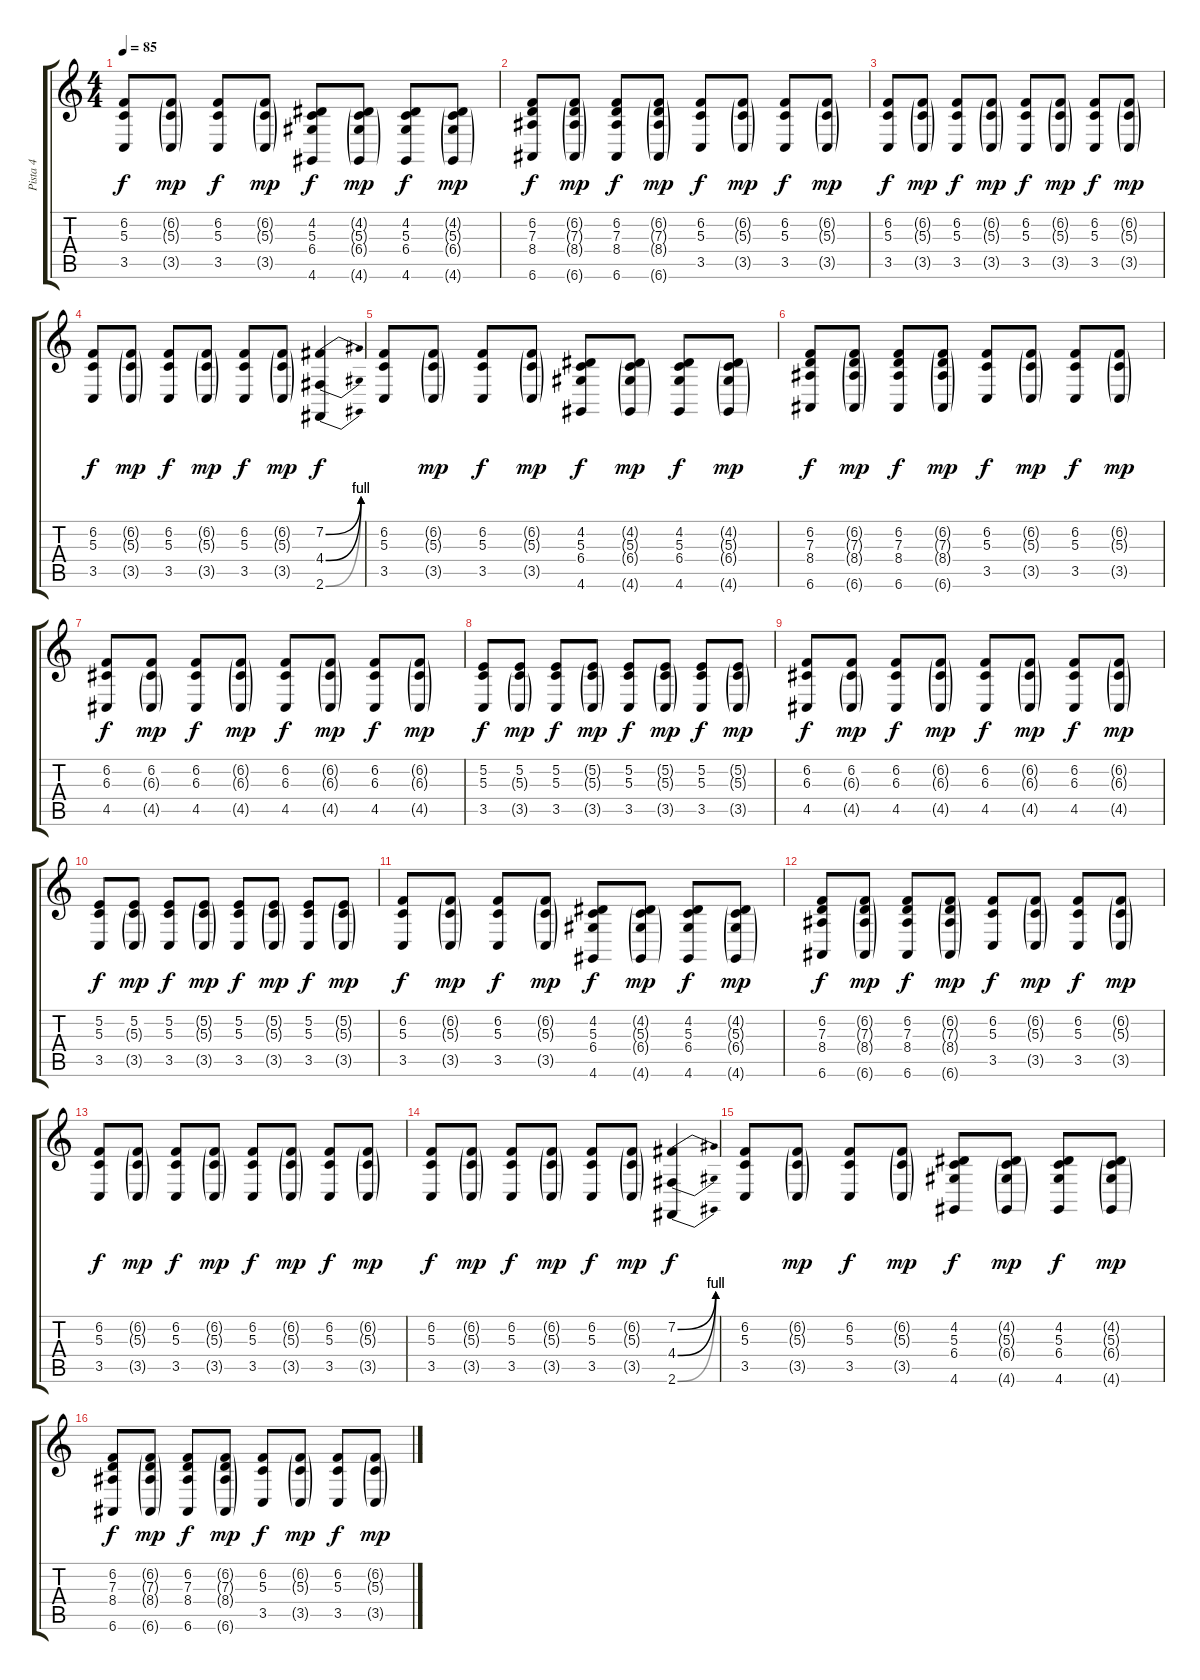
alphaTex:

\track ("Pista 4" "Pista 4") {instrument acousticgrandpiano}
\staff {score tabs}
\tuning (E4 B3 G3 D3 A2 E2) {hide}
\ts (4 4)
\tempo 85
\clef g2
\ks c
(6.2 5.3 3.5).8{dy f} (6.2{g} 5.3{g} 3.5{g}).8{dy mp} (6.2 5.3 3.5).8{dy f} (6.2{g} 5.3{g} 3.5{g}).8{dy mp} (4.2 5.3 6.4 4.6).8{dy f} (4.2{g} 5.3{g} 6.4{g} 4.6{g}).8{dy mp} (4.2 5.3 6.4 4.6).8{dy f} (4.2{g} 5.3{g} 6.4{g} 4.6{g}).8{dy mp} |
(6.2 7.3 8.4 6.6).8{dy f} (6.2{g} 7.3{g} 8.4{g} 6.6{g}).8{dy mp} (6.2 7.3 8.4 6.6).8{dy f} (6.2{g} 7.3{g} 8.4{g} 6.6{g}).8{dy mp} (6.2 5.3 3.5).8{dy f} (6.2{g} 5.3{g} 3.5{g}).8{dy mp} (6.2 5.3 3.5).8{dy f} (6.2{g} 5.3{g} 3.5{g}).8{dy mp} |
(6.2 5.3 3.5).8{dy f} (6.2{g} 5.3{g} 3.5{g}).8{dy mp} (6.2 5.3 3.5).8{dy f} (6.2{g} 5.3{g} 3.5{g}).8{dy mp} (6.2 5.3 3.5).8{dy f} (6.2{g} 5.3{g} 3.5{g}).8{dy mp} (6.2 5.3 3.5).8{dy f} (6.2{g} 5.3{g} 3.5{g}).8{dy mp} |
(6.2 5.3 3.5).8{dy f} (6.2{g} 5.3{g} 3.5{g}).8{dy mp} (6.2 5.3 3.5).8{dy f} (6.2{g} 5.3{g} 3.5{g}).8{dy mp} (6.2 5.3 3.5).8{dy f} (6.2{g} 5.3{g} 3.5{g}).8{dy mp} (7.2{be (bend 0 0 60 4)} 4.4{be (bend 0 0 60 4)} 2.6{be (bend 0 0 60 4)}).4{dy f} |
(6.2 5.3 3.5).8 (6.2{g} 5.3{g} 3.5{g}).8{dy mp} (6.2 5.3 3.5).8{dy f} (6.2{g} 5.3{g} 3.5{g}).8{dy mp} (4.2 5.3 6.4 4.6).8{dy f} (4.2{g} 5.3{g} 6.4{g} 4.6{g}).8{dy mp} (4.2 5.3 6.4 4.6).8{dy f} (4.2{g} 5.3{g} 6.4{g} 4.6{g}).8{dy mp} |
(6.2 7.3 8.4 6.6).8{dy f} (6.2{g} 7.3{g} 8.4{g} 6.6{g}).8{dy mp} (6.2 7.3 8.4 6.6).8{dy f} (6.2{g} 7.3{g} 8.4{g} 6.6{g}).8{dy mp} (6.2 5.3 3.5).8{dy f} (6.2{g} 5.3{g} 3.5{g}).8{dy mp} (6.2 5.3 3.5).8{dy f} (6.2{g} 5.3{g} 3.5{g}).8{dy mp} |
(6.2 6.3 4.5).8{dy f} (6.2 6.3{g} 4.5{g}).8{dy mp} (6.2 6.3 4.5).8{dy f} (6.2{g} 6.3{g} 4.5{g}).8{dy mp} (6.2 6.3 4.5).8{dy f} (6.2{g} 6.3{g} 4.5{g}).8{dy mp} (6.2 6.3 4.5).8{dy f} (6.2{g} 6.3{g} 4.5{g}).8{dy mp} |
(5.2 5.3 3.5).8{dy f} (5.2 5.3{g} 3.5{g}).8{dy mp} (5.2 5.3 3.5).8{dy f} (5.2{g} 5.3{g} 3.5{g}).8{dy mp} (5.2 5.3 3.5).8{dy f} (5.2{g} 5.3{g} 3.5{g}).8{dy mp} (5.2 5.3 3.5).8{dy f} (5.2{g} 5.3{g} 3.5{g}).8{dy mp} |
(6.2 6.3 4.5).8{dy f} (6.2 6.3{g} 4.5{g}).8{dy mp} (6.2 6.3 4.5).8{dy f} (6.2{g} 6.3{g} 4.5{g}).8{dy mp} (6.2 6.3 4.5).8{dy f} (6.2{g} 6.3{g} 4.5{g}).8{dy mp} (6.2 6.3 4.5).8{dy f} (6.2{g} 6.3{g} 4.5{g}).8{dy mp} |
(5.2 5.3 3.5).8{dy f} (5.2 5.3{g} 3.5{g}).8{dy mp} (5.2 5.3 3.5).8{dy f} (5.2{g} 5.3{g} 3.5{g}).8{dy mp} (5.2 5.3 3.5).8{dy f} (5.2{g} 5.3{g} 3.5{g}).8{dy mp} (5.2 5.3 3.5).8{dy f} (5.2{g} 5.3{g} 3.5{g}).8{dy mp} |
(6.2 5.3 3.5).8{dy f} (6.2{g} 5.3{g} 3.5{g}).8{dy mp} (6.2 5.3 3.5).8{dy f} (6.2{g} 5.3{g} 3.5{g}).8{dy mp} (4.2 5.3 6.4 4.6).8{dy f} (4.2{g} 5.3{g} 6.4{g} 4.6{g}).8{dy mp} (4.2 5.3 6.4 4.6).8{dy f} (4.2{g} 5.3{g} 6.4{g} 4.6{g}).8{dy mp} |
(6.2 7.3 8.4 6.6).8{dy f} (6.2{g} 7.3{g} 8.4{g} 6.6{g}).8{dy mp} (6.2 7.3 8.4 6.6).8{dy f} (6.2{g} 7.3{g} 8.4{g} 6.6{g}).8{dy mp} (6.2 5.3 3.5).8{dy f} (6.2{g} 5.3{g} 3.5{g}).8{dy mp} (6.2 5.3 3.5).8{dy f} (6.2{g} 5.3{g} 3.5{g}).8{dy mp} |
(6.2 5.3 3.5).8{dy f} (6.2{g} 5.3{g} 3.5{g}).8{dy mp} (6.2 5.3 3.5).8{dy f} (6.2{g} 5.3{g} 3.5{g}).8{dy mp} (6.2 5.3 3.5).8{dy f} (6.2{g} 5.3{g} 3.5{g}).8{dy mp} (6.2 5.3 3.5).8{dy f} (6.2{g} 5.3{g} 3.5{g}).8{dy mp} |
(6.2 5.3 3.5).8{dy f} (6.2{g} 5.3{g} 3.5{g}).8{dy mp} (6.2 5.3 3.5).8{dy f} (6.2{g} 5.3{g} 3.5{g}).8{dy mp} (6.2 5.3 3.5).8{dy f} (6.2{g} 5.3{g} 3.5{g}).8{dy mp} (7.2{be (bend 0 0 60 4)} 4.4{be (bend 0 0 60 4)} 2.6{be (bend 0 0 60 4)}).4{dy f} |
(6.2 5.3 3.5).8 (6.2{g} 5.3{g} 3.5{g}).8{dy mp} (6.2 5.3 3.5).8{dy f} (6.2{g} 5.3{g} 3.5{g}).8{dy mp} (4.2 5.3 6.4 4.6).8{dy f} (4.2{g} 5.3{g} 6.4{g} 4.6{g}).8{dy mp} (4.2 5.3 6.4 4.6).8{dy f} (4.2{g} 5.3{g} 6.4{g} 4.6{g}).8{dy mp} |
(6.2 7.3 8.4 6.6).8{dy f} (6.2{g} 7.3{g} 8.4{g} 6.6{g}).8{dy mp} (6.2 7.3 8.4 6.6).8{dy f} (6.2{g} 7.3{g} 8.4{g} 6.6{g}).8{dy mp} (6.2 5.3 3.5).8{dy f} (6.2{g} 5.3{g} 3.5{g}).8{dy mp} (6.2 5.3 3.5).8{dy f} (6.2{g} 5.3{g} 3.5{g}).8{dy mp}
